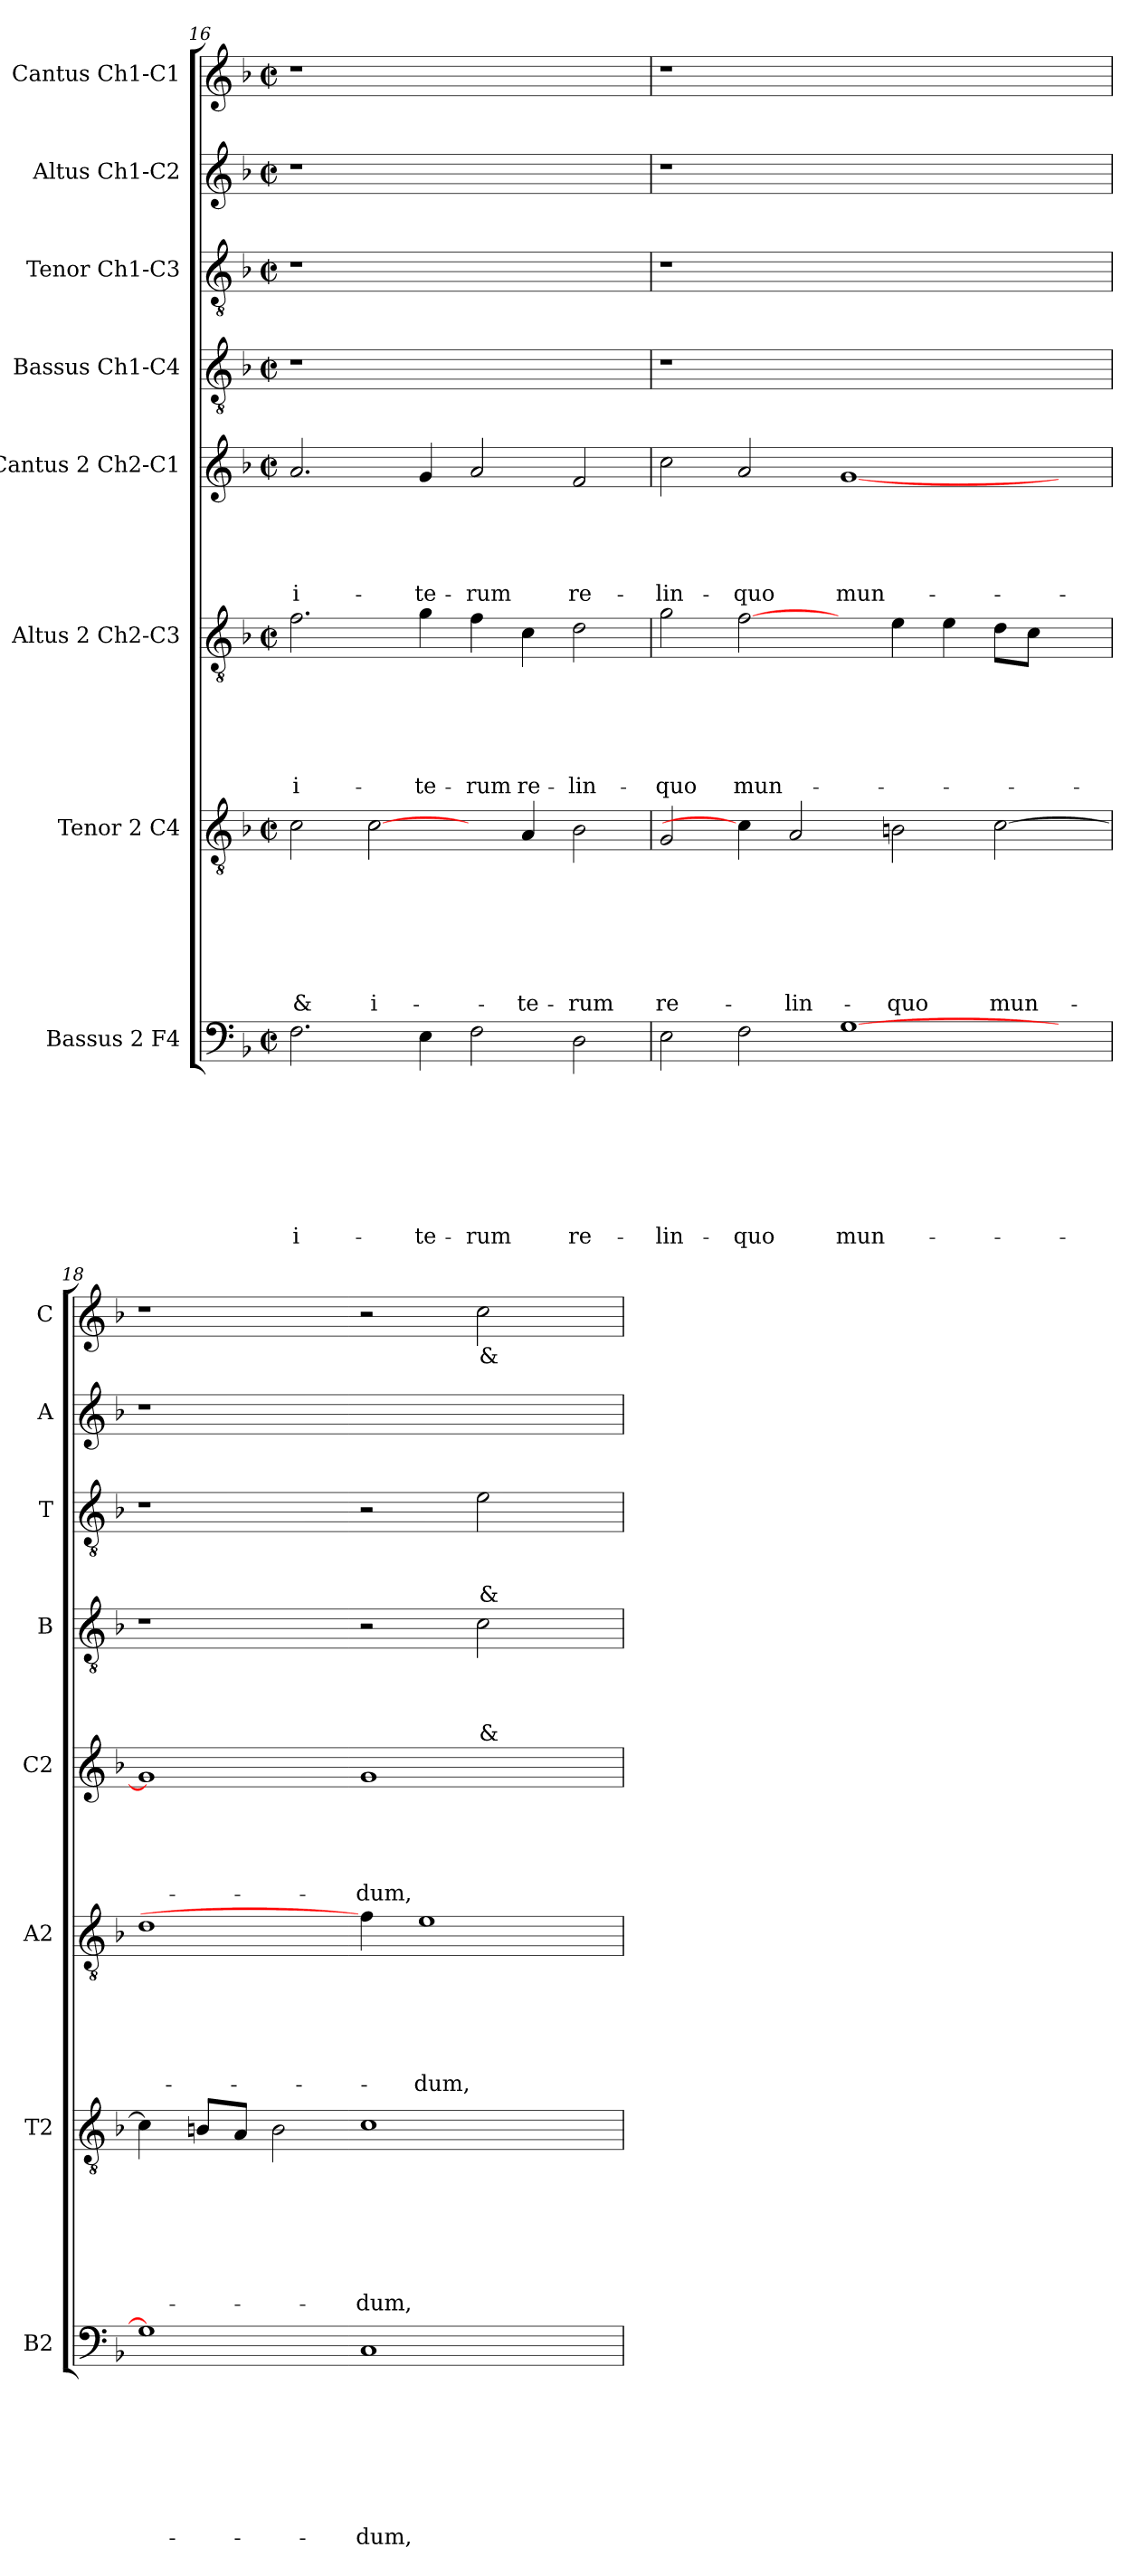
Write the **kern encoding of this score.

**kern	**text	**text	**text	**text	**text	**text	**text	**text	**kern	**text	**text	**text	**text	**text	**text	**text	**kern	**text	**text	**text	**text	**text	**text	**kern	**text	**text	**text	**text	**text	**kern	**text	**text	**text	**text	**kern	**text	**text	**text	**kern	**kern	**text
*part8	*part8	*part8	*part8	*part8	*part8	*part8	*part8	*part8	*part7	*part7	*part7	*part7	*part7	*part7	*part7	*part7	*part6	*part6	*part6	*part6	*part6	*part6	*part6	*part5	*part5	*part5	*part5	*part5	*part5	*part4	*part4	*part4	*part4	*part4	*part3	*part3	*part3	*part3	*part2	*part1	*part1
*staff8	*staff8	*staff8	*staff8	*staff8	*staff8	*staff8	*staff8	*staff8	*staff7	*staff7	*staff7	*staff7	*staff7	*staff7	*staff7	*staff7	*staff6	*staff6	*staff6	*staff6	*staff6	*staff6	*staff6	*staff5	*staff5	*staff5	*staff5	*staff5	*staff5	*staff4	*staff4	*staff4	*staff4	*staff4	*staff3	*staff3	*staff3	*staff3	*staff2	*staff1	*staff1
*I"Bassus 2 F4	*	*	*	*	*	*	*	*	*I"Tenor 2 C4	*	*	*	*	*	*	*	*I"Altus 2 Ch2-C3	*	*	*	*	*	*	*I"Cantus 2 Ch2-C1	*	*	*	*	*	*I"Bassus  Ch1-C4	*	*	*	*	*I"Tenor Ch1-C3	*	*	*	*I"Altus  Ch1-C2	*I"Cantus Ch1-C1	*
*I'B2	*	*	*	*	*	*	*	*	*I'T2	*	*	*	*	*	*	*	*I'A2	*	*	*	*	*	*	*I'C2	*	*	*	*	*	*I'B	*	*	*	*	*I'T	*	*	*	*I'A	*I'C	*
!!LO:LB:g=z
*clefF4	*	*	*	*	*	*	*	*	*clefGv2	*	*	*	*	*	*	*	*clefGv2	*	*	*	*	*	*	*clefG2	*	*	*	*	*	*clefGv2	*	*	*	*	*clefGv2	*	*	*	*clefG2	*clefG2	*
*k[b-]	*	*	*	*	*	*	*	*	*k[b-]	*	*	*	*	*	*	*	*k[b-]	*	*	*	*	*	*	*k[b-]	*	*	*	*	*	*k[b-]	*	*	*	*	*k[b-]	*	*	*	*k[b-]	*k[b-]	*
*F:	*	*	*	*	*	*	*	*	*F:	*	*	*	*	*	*	*	*F:	*	*	*	*	*	*	*F:	*	*	*	*	*	*F:	*	*	*	*	*F:	*	*	*	*F:	*F:	*
*M2/2	*	*	*	*	*	*	*	*	*M2/2	*	*	*	*	*	*	*	*M2/2	*	*	*	*	*	*	*M2/2	*	*	*	*	*	*M2/2	*	*	*	*	*M2/2	*	*	*	*M2/2	*M2/2	*
*met(c|)	*	*	*	*	*	*	*	*	*met(c|)	*	*	*	*	*	*	*	*met(c|)	*	*	*	*	*	*	*met(c|)	*	*	*	*	*	*met(c|)	*	*	*	*	*met(c|)	*	*	*	*met(c|)	*met(c|)	*
=16	=16	=16	=16	=16	=16	=16	=16	=16	=16	=16	=16	=16	=16	=16	=16	=16	=16	=16	=16	=16	=16	=16	=16	=16	=16	=16	=16	=16	=16	=16	=16	=16	=16	=16	=16	=16	=16	=16	=16	=16	=16
!	!	!	!	!	!	!	!	!LO:LY:b	!	!	!	!	!	!	!	!LO:LY:b	!	!	!	!	!	!	!LO:LY:b	!	!	!	!	!	!LO:LY:b	!	!	!	!	!	!	!	!	!	!	!	!
2.F\	.	.	.	.	.	.	.	i-	2c\	.	.	.	.	.	.	&	2.f\	.	.	.	.	.	i-	2.a/	.	.	.	.	i-	1r	.	.	.	.	1r	.	.	.	1r	1r	.
!	!	!	!	!	!	!	!	!	!	!	!	!	!	!	!	!LO:LY:b	!	!	!	!	!	!	!	!	!	!	!	!	!	!	!	!	!	!	!	!	!	!	!	!	!
.	.	.	.	.	.	.	.	.	[2c\	.	.	.	.	.	.	i-	.	.	.	.	.	.	.	.	.	.	.	.	.	.	.	.	.	.	.	.	.	.	.	.	.
!	!	!	!	!	!	!	!	!LO:LY:b	!	!	!	!	!	!	!	!	!	!	!	!	!	!	!LO:LY:b	!	!	!	!	!	!LO:LY:b	!	!	!	!	!	!	!	!	!	!	!	!
4E\	.	.	.	.	.	.	.	-te-	.	.	.	.	.	.	.	.	4g\	.	.	.	.	.	-te-	4g/	.	.	.	.	-te-	.	.	.	.	.	.	.	.	.	.	.	.
!	!	!	!	!	!	!	!	!LO:LY:b	!	!	!	!	!	!	!	!	!	!	!	!	!	!	!LO:LY:b	!	!	!	!	!	!LO:LY:b	!	!	!	!	!	!	!	!	!	!	!	!
2F\	.	.	.	.	.	.	.	-rum	4ryy	.	.	.	.	.	.	.	4f\	.	.	.	.	.	-rum	2a/	.	.	.	.	-rum	1ryy	.	.	.	.	1ryy	.	.	.	1ryy	1ryy	.
!	!	!	!	!	!	!	!	!	!	!	!	!	!	!	!	!LO:LY:b	!	!	!	!	!	!	!LO:LY:b	!	!	!	!	!	!	!	!	!	!	!	!	!	!	!	!	!	!
.	.	.	.	.	.	.	.	.	4A/	.	.	.	.	.	.	-te-	4c\	.	.	.	.	.	re-	.	.	.	.	.	.	.	.	.	.	.	.	.	.	.	.	.	.
!	!	!	!	!	!	!	!	!LO:LY:b	!	!	!	!	!	!	!	!LO:LY:b	!	!	!	!	!	!	!LO:LY:b	!	!	!	!	!	!LO:LY:b	!	!	!	!	!	!	!	!	!	!	!	!
2D\	.	.	.	.	.	.	.	re-	2B-\	.	.	.	.	.	.	-rum	2d\	.	.	.	.	.	-lin-	2f/	.	.	.	.	re-	.	.	.	.	.	.	.	.	.	.	.	.
=17	=17	=17	=17	=17	=17	=17	=17	=17	=17	=17	=17	=17	=17	=17	=17	=17	=17	=17	=17	=17	=17	=17	=17	=17	=17	=17	=17	=17	=17	=17	=17	=17	=17	=17	=17	=17	=17	=17	=17	=17	=17
!	!	!	!	!	!	!	!	!LO:LY:b	!	!	!	!	!	!	!	!LO:LY:b	!	!	!	!	!	!	!LO:LY:b	!	!	!	!	!	!LO:LY:b	!	!	!	!	!	!	!	!	!	!	!	!
2E\	.	.	.	.	.	.	.	-lin-	2G/	.	.	.	.	.	.	re-	2g\	.	.	.	.	.	-quo	2cc\	.	.	.	.	-lin-	1r	.	.	.	.	1r	.	.	.	1r	1r	.
!	!	!	!	!	!	!	!	!LO:LY:b	!	!	!	!	!	!	!	!	!	!	!	!	!	!	!LO:LY:b	!	!	!	!	!	!LO:LY:b	!	!	!	!	!	!	!	!	!	!	!	!
2F\	.	.	.	.	.	.	.	-quo	4c\]	.	.	.	.	.	.	.	[2f\	.	.	.	.	.	mun-	2a/	.	.	.	.	-quo	.	.	.	.	.	.	.	.	.	.	.	.
!	!	!	!	!	!	!	!	!	!	!	!	!	!	!	!	!LO:LY:b	!	!	!	!	!	!	!	!	!	!	!	!	!	!	!	!	!	!	!	!	!	!	!	!	!
.	.	.	.	.	.	.	.	.	2A/	.	.	.	.	.	.	-lin-	.	.	.	.	.	.	.	.	.	.	.	.	.	.	.	.	.	.	.	.	.	.	.	.	.
!	!	!	!	!	!	!	!	!LO:LY:b	!	!	!	!	!	!	!	!	!	!	!	!	!	!	!	!	!	!	!	!	!LO:LY:b	!	!	!	!	!	!	!	!	!	!	!	!
[1G	.	.	.	.	.	.	.	mun-	.	.	.	.	.	.	.	.	4ryy	.	.	.	.	.	.	[1g	.	.	.	.	mun-	1ryy	.	.	.	.	1ryy	.	.	.	1ryy	1ryy	.
!	!	!	!	!	!	!	!	!	!	!	!	!	!	!	!	!LO:LY:b	!	!	!	!	!	!	!	!	!	!	!	!	!	!	!	!	!	!	!	!	!	!	!	!	!
.	.	.	.	.	.	.	.	.	2Bn\	.	.	.	.	.	.	-quo	4e\	.	.	.	.	.	.	.	.	.	.	.	.	.	.	.	.	.	.	.	.	.	.	.	.
.	.	.	.	.	.	.	.	.	.	.	.	.	.	.	.	.	4e\	.	.	.	.	.	.	.	.	.	.	.	.	.	.	.	.	.	.	.	.	.	.	.	.
!	!	!	!	!	!	!	!	!	!	!	!	!	!	!	!	!LO:LY:b	!	!	!	!	!	!	!	!	!	!	!	!	!	!	!	!	!	!	!	!	!	!	!	!	!
.	.	.	.	.	.	.	.	.	[2c\	.	.	.	.	.	.	mun-	8d\L	.	.	.	.	.	.	.	.	.	.	.	.	.	.	.	.	.	.	.	.	.	.	.	.
.	.	.	.	.	.	.	.	.	.	.	.	.	.	.	.	.	8c\J	.	.	.	.	.	.	.	.	.	.	.	.	.	.	.	.	.	.	.	.	.	.	.	.
4ryy	.	.	.	.	.	.	.	.	.	.	.	.	.	.	.	.	4ryy	.	.	.	.	.	.	4ryy	.	.	.	.	.	4ryy	.	.	.	.	4ryy	.	.	.	4ryy	4ryy	.
=18	=18	=18	=18	=18	=18	=18	=18	=18	=18	=18	=18	=18	=18	=18	=18	=18	=18	=18	=18	=18	=18	=18	=18	=18	=18	=18	=18	=18	=18	=18	=18	=18	=18	=18	=18	=18	=18	=18	=18	=18	=18
1G]	.	.	.	.	.	.	.	.	4c\]	.	.	.	.	.	.	.	1d	.	.	.	.	.	.	1g]	.	.	.	.	.	1r	.	.	.	.	1r	.	.	.	1r	1r	.
.	.	.	.	.	.	.	.	.	8Bn/L	.	.	.	.	.	.	.	.	.	.	.	.	.	.	.	.	.	.	.	.	.	.	.	.	.	.	.	.	.	.	.	.
.	.	.	.	.	.	.	.	.	8A/J	.	.	.	.	.	.	.	.	.	.	.	.	.	.	.	.	.	.	.	.	.	.	.	.	.	.	.	.	.	.	.	.
.	.	.	.	.	.	.	.	.	2B\	.	.	.	.	.	.	.	.	.	.	.	.	.	.	.	.	.	.	.	.	.	.	.	.	.	.	.	.	.	.	.	.
!	!	!	!	!	!	!	!	!LO:LY:b	!	!	!	!	!	!	!	!LO:LY:b	!	!	!	!	!	!	!	!	!	!	!	!	!LO:LY:b	!	!	!	!	!	!	!	!	!	!	!	!
1C	.	.	.	.	.	.	.	-dum,	1c	.	.	.	.	.	.	-dum,	4f\]	.	.	.	.	.	.	1g	.	.	.	.	-dum,	2r	.	.	.	.	2r	.	.	.	1ryy	2r	.
!	!	!	!	!	!	!	!	!	!	!	!	!	!	!	!	!	!	!	!	!	!	!	!LO:LY:b	!	!	!	!	!	!	!	!	!	!	!	!	!	!	!	!	!	!
.	.	.	.	.	.	.	.	.	.	.	.	.	.	.	.	.	1e	.	.	.	.	.	-dum,	.	.	.	.	.	.	.	.	.	.	.	.	.	.	.	.	.	.
!	!	!	!	!	!	!	!	!	!	!	!	!	!	!	!	!	!	!	!	!	!	!	!	!	!	!	!	!	!	!	!	!	!	!LO:LY:b	!	!	!	!LO:LY:b	!	!	!LO:LY:b
.	.	.	.	.	.	.	.	.	.	.	.	.	.	.	.	.	.	.	.	.	.	.	.	.	.	.	.	.	.	2c\	.	.	.	&	2e\	.	.	&	.	2cc\	&
4ryy	.	.	.	.	.	.	.	.	4ryy	.	.	.	.	.	.	.	.	.	.	.	.	.	.	4ryy	.	.	.	.	.	4ryy	.	.	.	.	4ryy	.	.	.	4ryy	4ryy	.
=	=	=	=	=	=	=	=	=	=	=	=	=	=	=	=	=	=	=	=	=	=	=	=	=	=	=	=	=	=	=	=	=	=	=	=	=	=	=	=	=	=
*-	*-	*-	*-	*-	*-	*-	*-	*-	*-	*-	*-	*-	*-	*-	*-	*-	*-	*-	*-	*-	*-	*-	*-	*-	*-	*-	*-	*-	*-	*-	*-	*-	*-	*-	*-	*-	*-	*-	*-	*-	*-
